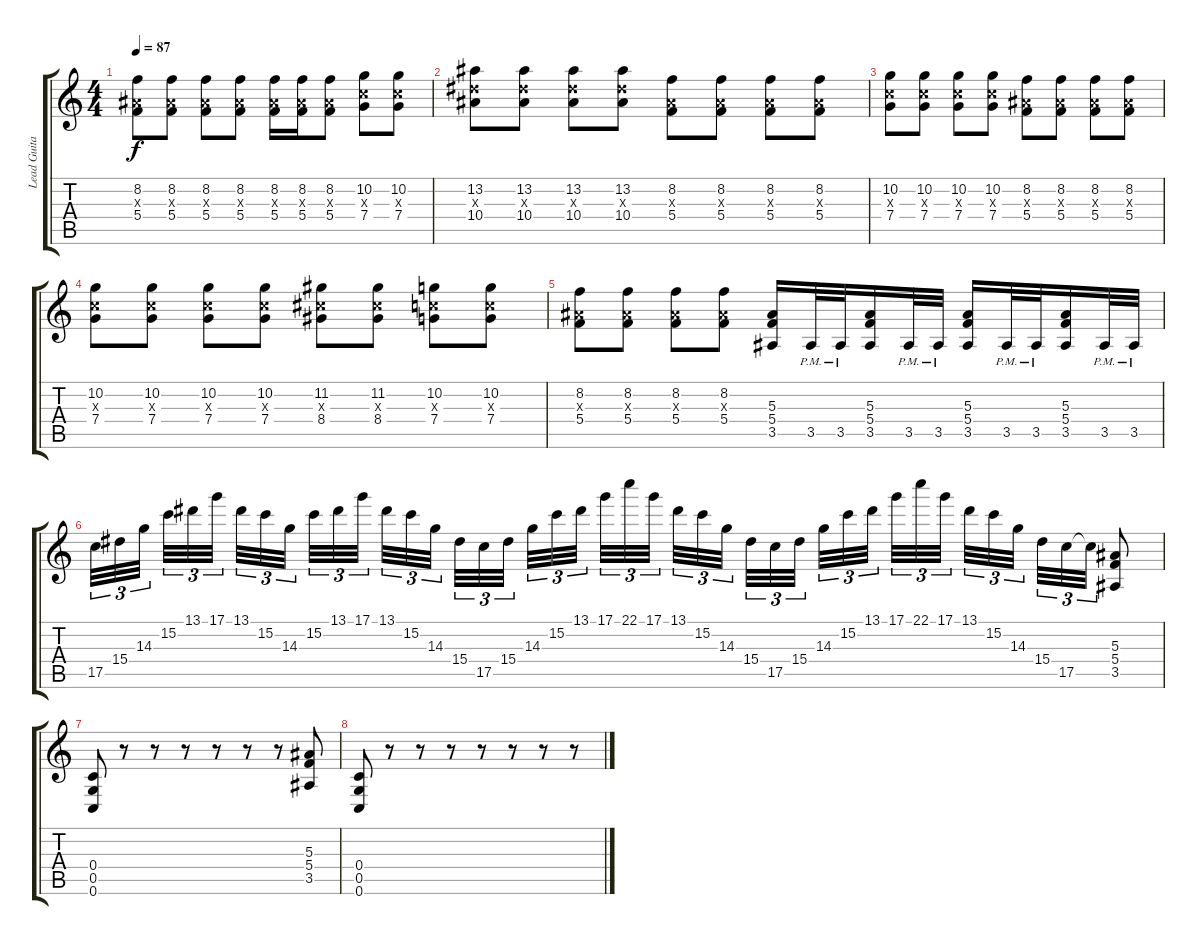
\track ("Lead Guitar" "Lead Guita") {instrument distortionguitar}
\staff {score tabs}
\tuning (D4 A3 F3 C3 G2 C2) {hide}
\ts (4 4)
\tempo 87
\clef g2
\ks c
(8.2 5.3{x} 5.4).8{dy f} (8.2 5.3{x} 5.4).8 (8.2 5.3{x} 5.4).8 (8.2 5.3{x} 5.4).8 (8.2 5.3{x} 5.4).16 (8.2 5.3{x} 5.4).16 (8.2 5.3{x} 5.4).8 (10.2 7.3{x} 7.4).8 (10.2 7.3{x} 7.4).8 |
(13.2 10.3{x} 10.4).8 (13.2 10.3{x} 10.4).8 (13.2 10.3{x} 10.4).8 (13.2 10.3{x} 10.4).8 (8.2 5.3{x} 5.4).8 (8.2 5.3{x} 5.4).8 (8.2 5.3{x} 5.4).8 (8.2 5.3{x} 5.4).8 |
(10.2 7.3{x} 7.4).8 (10.2 7.3{x} 7.4).8 (10.2 7.3{x} 7.4).8 (10.2 7.3{x} 7.4).8 (8.2 5.3{x} 5.4).8 (8.2 5.3{x} 5.4).8 (8.2 5.3{x} 5.4).8 (8.2 5.3{x} 5.4).8 |
(10.2 7.3{x} 7.4).8 (10.2 7.3{x} 7.4).8 (10.2 7.3{x} 7.4).8 (10.2 7.3{x} 7.4).8 (11.2 8.3{x} 8.4).8 (11.2 8.3{x} 8.4).8 (10.2 7.3{x} 7.4).8 (10.2 7.3{x} 7.4).8 |
(8.2 5.3{x} 5.4).8 (8.2 5.3{x} 5.4).8 (8.2 5.3{x} 5.4).8 (8.2 5.3{x} 5.4).8 (5.3 5.4 3.5).16 3.5{pm}.32 3.5{pm}.32 (5.3 5.4 3.5).16 3.5{pm}.32 3.5{pm}.32 (5.3 5.4 3.5).16 3.5{pm}.32 3.5{pm}.32 (5.3 5.4 3.5).16 3.5{pm}.32 3.5{pm}.32 |
17.5.32{tu (3 2)} 15.4.32{tu (3 2)} 14.3.32{tu (3 2) beam splitsecondary} 15.2.32{tu (3 2)} 13.1.32{tu (3 2)} 17.1.32{tu (3 2) beam splitsecondary} 13.1.32{tu (3 2)} 15.2.32{tu (3 2)} 14.3.32{tu (3 2) beam splitsecondary} 15.2.32{tu (3 2)} 13.1.32{tu (3 2)} 17.1.32{tu (3 2)} 13.1.32{tu (3 2)} 15.2.32{tu (3 2)} 14.3.32{tu (3 2) beam splitsecondary} 15.4.32{tu (3 2)} 17.5.32{tu (3 2)} 15.4.32{tu (3 2) beam splitsecondary} 14.3.32{tu (3 2)} 15.2.32{tu (3 2)} 13.1.32{tu (3 2) beam splitsecondary} 17.1.32{tu (3 2)} 22.1.32{tu (3 2)} 17.1.32{tu (3 2)} 13.1.32{tu (3 2)} 15.2.32{tu (3 2)} 14.3.32{tu (3 2) beam splitsecondary} 15.4.32{tu (3 2)} 17.5.32{tu (3 2)} 15.4.32{tu (3 2) beam splitsecondary} 14.3.32{tu (3 2)} 15.2.32{tu (3 2)} 13.1.32{tu (3 2) beam splitsecondary} 17.1.32{tu (3 2)} 22.1.32{tu (3 2)} 17.1.32{tu (3 2)} 13.1.32{tu (3 2)} 15.2.32{tu (3 2)} 14.3.32{tu (3 2) beam splitsecondary} 15.4.32{tu (3 2)} 17.5.32{tu (3 2)} 17.5{t}.32{tu (3 2)} (5.3 5.4 3.5).8 |
(0.4 0.5 0.6).8 r.8 r.8 r.8 r.8 r.8 r.8 (5.3 5.4 3.5).8 |
(0.4 0.5 0.6).8 r.8 r.8 r.8 r.8 r.8 r.8 r.8
